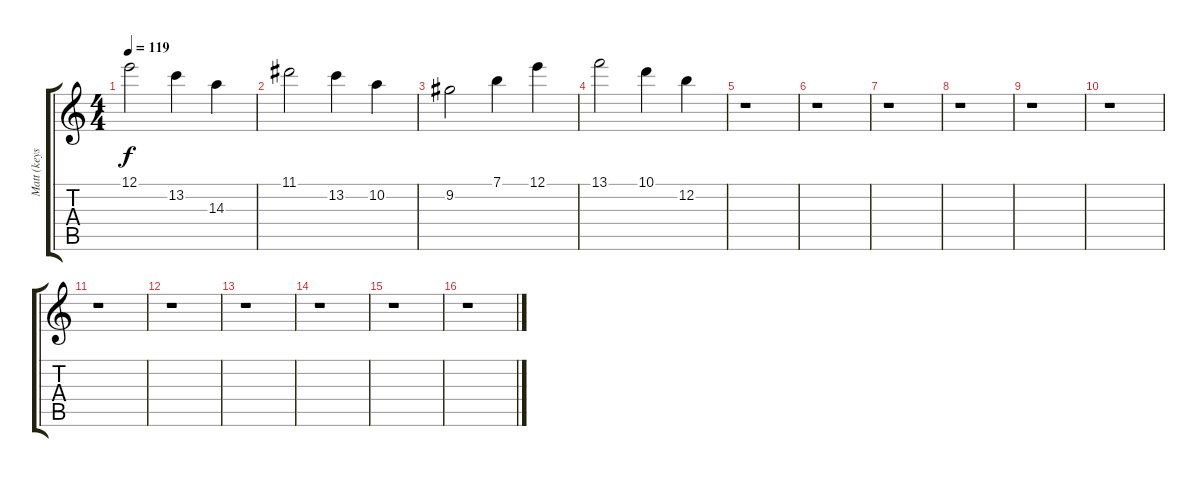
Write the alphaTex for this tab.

\track ("Matt (keys 2)" "Matt (keys") {instrument guitarharmonics}
\staff {score tabs}
\tuning (E4 B3 G3 D3 A2 E2) {hide}
\ts (4 4)
\tempo 119
\clef g2
\ks c
12.1.2{dy f} 13.2.4 14.3.4 |
11.1.2 13.2.4 10.2.4 |
9.2.2 7.1.4 12.1.4 |
13.1.2 10.1.4 12.2.4 |
r.1 |
r.1 |
r.1 |
r.1 |
r.1 |
r.1 |
r.1 |
r.1 |
r.1 |
r.1 |
r.1 |
r.1
